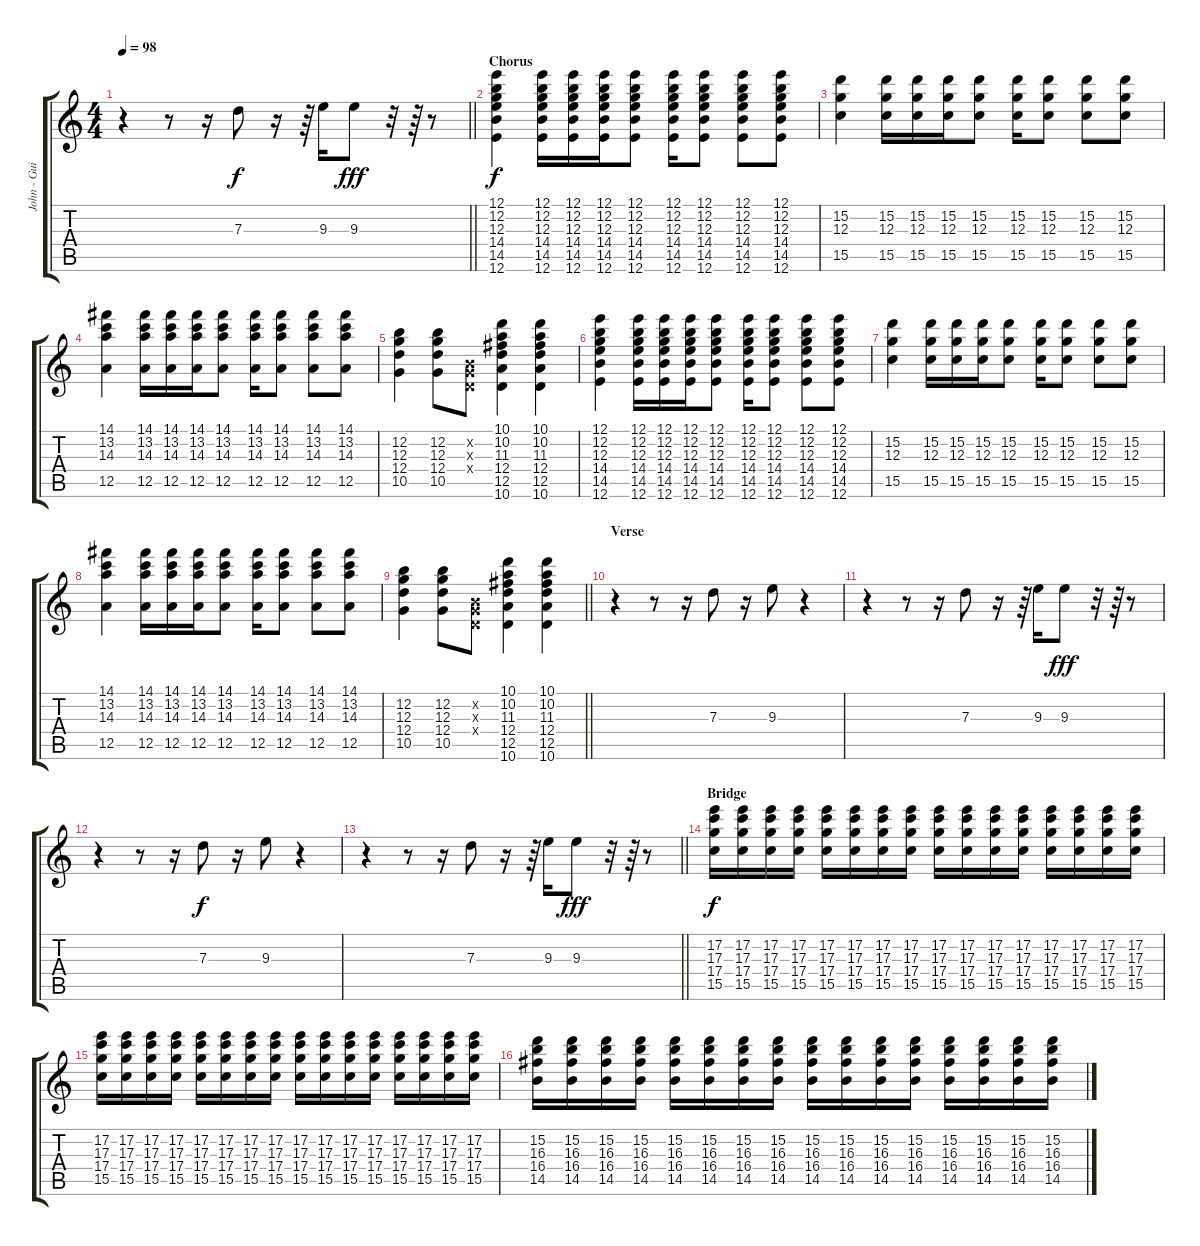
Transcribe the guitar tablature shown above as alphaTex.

\track ("John - Guitar 1" "John - Gui") {instrument electricguitarclean}
\staff {score tabs}
\tuning (E4 B3 G3 D3 A2 E2) {hide}
\ts (4 4)
\tempo 98
\clef g2
\barLineRight lightlight
\ks c
r.4{dy f} r.8 r.16 7.3.8 r.16 r.64 9.3.16 9.3.8{dy fff} r.32 r.64 r.8 |
\section ("" "Chorus")
(12.1 12.2 12.3 14.4 14.5 12.6).4{dy f} (12.1 12.2 12.3 14.4 14.5 12.6).16 (12.1 12.2 12.3 14.4 14.5 12.6).16 (12.1 12.2 12.3 14.4 14.5 12.6).16 (12.1 12.2 12.3 14.4 14.5 12.6).8 (12.1 12.2 12.3 14.4 14.5 12.6).16 (12.1 12.2 12.3 14.4 14.5 12.6).8 (12.1 12.2 12.3 14.4 14.5 12.6).8 (12.1 12.2 12.3 14.4 14.5 12.6).8 |
(15.2 12.3 15.5).4 (15.2 12.3 15.5).16 (15.2 12.3 15.5).16 (15.2 12.3 15.5).16 (15.2 12.3 15.5).8 (15.2 12.3 15.5).16 (15.2 12.3 15.5).8 (15.2 12.3 15.5).8 (15.2 12.3 15.5).8 |
(14.1 13.2 14.3 12.5).4 (14.1 13.2 14.3 12.5).16 (14.1 13.2 14.3 12.5).16 (14.1 13.2 14.3 12.5).16 (14.1 13.2 14.3 12.5).8 (14.1 13.2 14.3 12.5).16 (14.1 13.2 14.3 12.5).8 (14.1 13.2 14.3 12.5).8 (14.1 13.2 14.3 12.5).8 |
(12.2 12.3 12.4 10.5).4 (12.2 12.3 12.4 10.5).8 (0.2{x} 0.3{x} 0.4{x}).8 (10.1 10.2 11.3 12.4 12.5 10.6).4 (10.1 10.2 11.3 12.4 12.5 10.6).4 |
(12.1 12.2 12.3 14.4 14.5 12.6).4 (12.1 12.2 12.3 14.4 14.5 12.6).16 (12.1 12.2 12.3 14.4 14.5 12.6).16 (12.1 12.2 12.3 14.4 14.5 12.6).16 (12.1 12.2 12.3 14.4 14.5 12.6).8 (12.1 12.2 12.3 14.4 14.5 12.6).16 (12.1 12.2 12.3 14.4 14.5 12.6).8 (12.1 12.2 12.3 14.4 14.5 12.6).8 (12.1 12.2 12.3 14.4 14.5 12.6).8 |
(15.2 12.3 15.5).4 (15.2 12.3 15.5).16 (15.2 12.3 15.5).16 (15.2 12.3 15.5).16 (15.2 12.3 15.5).8 (15.2 12.3 15.5).16 (15.2 12.3 15.5).8 (15.2 12.3 15.5).8 (15.2 12.3 15.5).8 |
(14.1 13.2 14.3 12.5).4 (14.1 13.2 14.3 12.5).16 (14.1 13.2 14.3 12.5).16 (14.1 13.2 14.3 12.5).16 (14.1 13.2 14.3 12.5).8 (14.1 13.2 14.3 12.5).16 (14.1 13.2 14.3 12.5).8 (14.1 13.2 14.3 12.5).8 (14.1 13.2 14.3 12.5).8 |
\barLineRight lightlight
(12.2 12.3 12.4 10.5).4 (12.2 12.3 12.4 10.5).8 (0.2{x} 0.3{x} 0.4{x}).8 (10.1 10.2 11.3 12.4 12.5 10.6).4 (10.1 10.2 11.3 12.4 12.5 10.6).4 |
\section ("" "Verse")
r.4 r.8 r.16 7.3.8 r.16 9.3.8 r.4 |
r.4 r.8 r.16 7.3.8 r.16 r.64 9.3.16 9.3.8{dy fff} r.32 r.64 r.8 |
r.4 r.8 r.16 7.3.8{dy f} r.16 9.3.8 r.4 |
\barLineRight lightlight
r.4 r.8 r.16 7.3.8 r.16 r.64 9.3.16 9.3.8{dy fff} r.32 r.64 r.8 |
\section ("" "Bridge")
(17.2 17.3 17.4 15.5).16{dy f} (17.2 17.3 17.4 15.5).16 (17.2 17.3 17.4 15.5).16 (17.2 17.3 17.4 15.5).16 (17.2 17.3 17.4 15.5).16 (17.2 17.3 17.4 15.5).16 (17.2 17.3 17.4 15.5).16 (17.2 17.3 17.4 15.5).16 (17.2 17.3 17.4 15.5).16 (17.2 17.3 17.4 15.5).16 (17.2 17.3 17.4 15.5).16 (17.2 17.3 17.4 15.5).16 (17.2 17.3 17.4 15.5).16 (17.2 17.3 17.4 15.5).16 (17.2 17.3 17.4 15.5).16 (17.2 17.3 17.4 15.5).16 |
(17.2 17.3 17.4 15.5).16 (17.2 17.3 17.4 15.5).16 (17.2 17.3 17.4 15.5).16 (17.2 17.3 17.4 15.5).16 (17.2 17.3 17.4 15.5).16 (17.2 17.3 17.4 15.5).16 (17.2 17.3 17.4 15.5).16 (17.2 17.3 17.4 15.5).16 (17.2 17.3 17.4 15.5).16 (17.2 17.3 17.4 15.5).16 (17.2 17.3 17.4 15.5).16 (17.2 17.3 17.4 15.5).16 (17.2 17.3 17.4 15.5).16 (17.2 17.3 17.4 15.5).16 (17.2 17.3 17.4 15.5).16 (17.2 17.3 17.4 15.5).16 |
(15.2 16.3 16.4 14.5).16 (15.2 16.3 16.4 14.5).16 (15.2 16.3 16.4 14.5).16 (15.2 16.3 16.4 14.5).16 (15.2 16.3 16.4 14.5).16 (15.2 16.3 16.4 14.5).16 (15.2 16.3 16.4 14.5).16 (15.2 16.3 16.4 14.5).16 (15.2 16.3 16.4 14.5).16 (15.2 16.3 16.4 14.5).16 (15.2 16.3 16.4 14.5).16 (15.2 16.3 16.4 14.5).16 (15.2 16.3 16.4 14.5).16 (15.2 16.3 16.4 14.5).16 (15.2 16.3 16.4 14.5).16 (15.2 16.3 16.4 14.5).16
